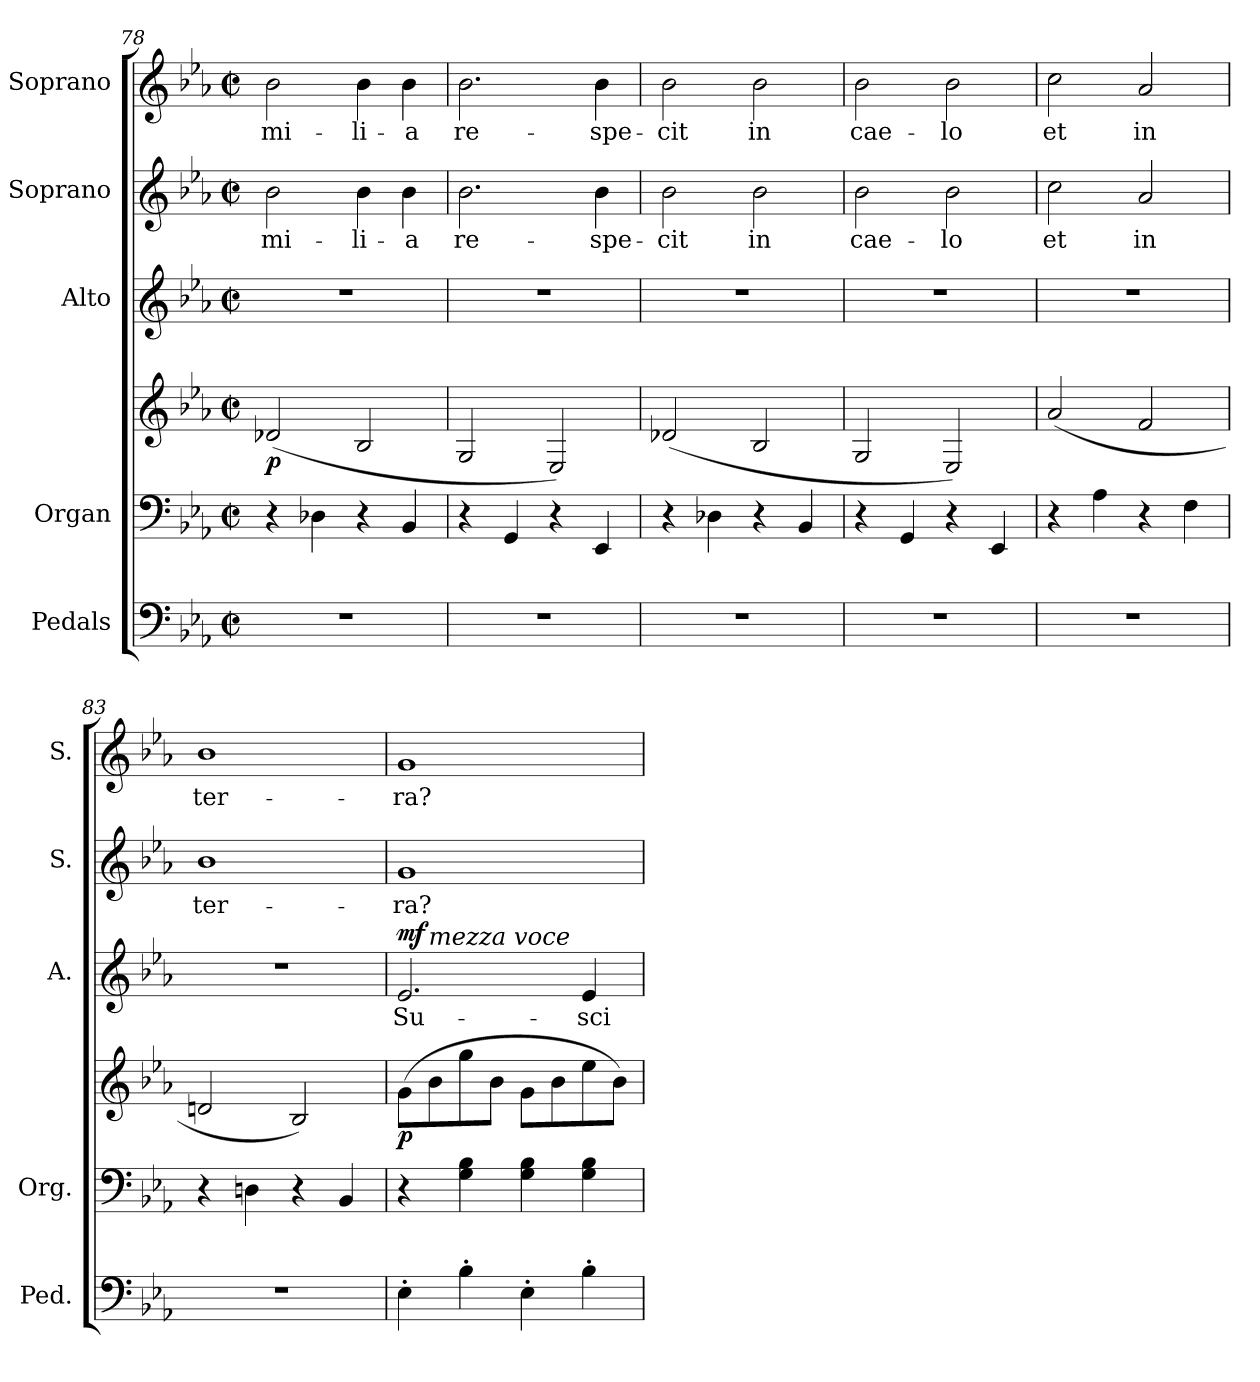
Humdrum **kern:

**kern	**kern	**kern	**dynam	**kern	**text	**dynam	**kern	**text	**kern	**text
*part5	*part4	*part4	*part4	*part3	*part3	*part3	*part2	*part2	*part1	*part1
*staff6	*staff5	*staff4	*staff4/5	*staff3	*staff3	*staff3	*staff2	*staff2	*staff1	*staff1
*I"Pedals	*I"Organ	*	*	*I"Alto	*	*	*I"Soprano	*	*I"Soprano	*
*I'Ped.	*I'Org.	*	*	*I'A.	*	*	*I'S.	*	*I'S.	*
*clefF4	*clefF4	*clefG2	*	*clefG2	*	*	*clefG2	*	*clefG2	*
*k[b-e-a-]	*k[b-e-a-]	*k[b-e-a-]	*	*k[b-e-a-]	*	*	*k[b-e-a-]	*	*k[b-e-a-]	*
*E-:	*E-:	*E-:	*	*E-:	*	*	*E-:	*	*E-:	*
*M2/2	*M2/2	*M2/2	*	*M2/2	*	*	*M2/2	*	*M2/2	*
*met(c|)	*met(c|)	*met(c|)	*	*met(c|)	*	*	*met(c|)	*	*met(c|)	*
=78	=78	=78	=78	=78	=78	=78	=78	=78	=78	=78
!	!	!	!	!	!	!	!	!LO:LY:b:color=#000000	!	!
!	!	!	!	!	!	!	!	!	!	!LO:LY:b:color=#000000
1r	4r	(2d-Xi/	p	1r	.	.	2b-i\	-mi-	2b-i\	-mi-
.	4D-Xi\	.	.	.	.	.	.	.	.	.
!	!	!	!	!	!	!	!	!LO:LY:b:color=#000000	!	!
!	!	!	!	!	!	!	!	!	!	!LO:LY:b:color=#000000
.	4r	2B-i/	.	.	.	.	4b-i\	-li-	4b-i\	-li-
!	!	!	!	!	!	!	!	!LO:LY:b:color=#000000	!	!
!	!	!	!	!	!	!	!	!	!	!LO:LY:b:color=#000000
.	4BB-i/	.	.	.	.	.	4b-i\	-a	4b-i\	-a
!!LO:LB:g=z
=79	=79	=79	=79	=79	=79	=79	=79	=79	=79	=79
!	!	!	!	!	!	!	!	!LO:LY:b:color=#000000	!	!
!	!	!	!	!	!	!	!	!	!	!LO:LY:b:color=#000000
1r	4r	2Gi/	.	1r	.	.	2.b-i\	re-	2.b-i\	re-
.	4GGi/	.	.	.	.	.	.	.	.	.
.	4r	2E-i/)	.	.	.	.	.	.	.	.
!	!	!	!	!	!	!	!	!LO:LY:b:color=#000000	!	!
!	!	!	!	!	!	!	!	!	!	!LO:LY:b:color=#000000
.	4EE-i/	.	.	.	.	.	4b-i\	-spe-	4b-i\	-spe-
=80	=80	=80	=80	=80	=80	=80	=80	=80	=80	=80
!	!	!	!	!	!	!	!	!LO:LY:b:color=#000000	!	!
!	!	!	!	!	!	!	!	!	!	!LO:LY:b:color=#000000
1r	4r	(2d-Xi/	.	1r	.	.	2b-i\	-cit	2b-i\	-cit
.	4D-Xi\	.	.	.	.	.	.	.	.	.
!	!	!	!	!	!	!	!	!LO:LY:b:color=#000000	!	!
!	!	!	!	!	!	!	!	!	!	!LO:LY:b:color=#000000
.	4r	2B-i/	.	.	.	.	2b-i\	in	2b-i\	in
.	4BB-i/	.	.	.	.	.	.	.	.	.
=81	=81	=81	=81	=81	=81	=81	=81	=81	=81	=81
!	!	!	!	!	!	!	!	!LO:LY:b:color=#000000	!	!
!	!	!	!	!	!	!	!	!	!	!LO:LY:b:color=#000000
1r	4r	2Gi/	.	1r	.	.	2b-i\	cae-	2b-i\	cae-
.	4GGi/	.	.	.	.	.	.	.	.	.
!	!	!	!	!	!	!	!	!LO:LY:b:color=#000000	!	!
!	!	!	!	!	!	!	!	!	!	!LO:LY:b:color=#000000
.	4r	2E-i/)	.	.	.	.	2b-i\	-lo	2b-i\	-lo
.	4EE-i/	.	.	.	.	.	.	.	.	.
=82	=82	=82	=82	=82	=82	=82	=82	=82	=82	=82
!	!	!	!	!	!	!	!	!LO:LY:b:color=#000000	!	!
!	!	!	!	!	!	!	!	!	!	!LO:LY:b:color=#000000
1r	4r	(2a-i/	.	1r	.	.	2cci\	et	2cci\	et
.	4A-i\	.	.	.	.	.	.	.	.	.
!	!	!	!	!	!	!	!	!LO:LY:b:color=#000000	!	!
!	!	!	!	!	!	!	!	!	!	!LO:LY:b:color=#000000
.	4r	2fi/	.	.	.	.	2a-i/	in	2a-i/	in
.	4Fi\	.	.	.	.	.	.	.	.	.
=83	=83	=83	=83	=83	=83	=83	=83	=83	=83	=83
!	!	!	!	!	!	!	!	!LO:LY:b:color=#000000	!	!
!	!	!	!	!	!	!	!	!	!	!LO:LY:b:color=#000000
1r	4r	2dni/	.	1r	.	.	1b-i	ter-	1b-i	ter-
.	4Dni\	.	.	.	.	.	.	.	.	.
.	4r	2B-i/)	.	.	.	.	.	.	.	.
.	4BB-i/	.	.	.	.	.	.	.	.	.
=84	=84	=84	=84	=84	=84	=84	=84	=84	=84	=84
!	!	!	!	!	!LO:LY:b:color=#000000	!	!	!	!	!
!	!	!	!	!	!	!	!	!LO:LY:b:color=#000000	!	!
!	!	!	!	!	!	!	!	!	!	!LO:LY:b:color=#000000
*	*	*	*	*^	*	*	*	*	*	*
4E-'i\	4r	(8gi\L	p	2.e-i/	8ryy	Su-	mf	1gi	-ra?	1gi	-ra?
!	!	!	!	!	!LO:TX:a:i:t=mezza voce	!	!	!	!	!	!
.	.	8b-i\	.	.	2..ryy	.	.	.	.	.	.
4B-'i\	4Gi\ 4B-i	8ggi\	.	.	.	.	.	.	.	.	.
.	.	8b-i\J	.	.	.	.	.	.	.	.	.
4E-'i\	4Gi\ 4B-i	8gi\L	.	.	.	.	.	.	.	.	.
.	.	8b-i\	.	.	.	.	.	.	.	.	.
!	!	!	!	!	!	!LO:LY:b:color=#000000	!	!	!	!	!
4B-'i\	4Gi\ 4B-i	8ee-i\	.	4e-i/	.	-sci-	.	.	.	.	.
.	.	8b-i\J)	.	.	.	.	.	.	.	.	.
*	*	*	*	*v	*v	*	*	*	*	*	*
=	=	=	=	=	=	=	=	=	=	=
*-	*-	*-	*-	*-	*-	*-	*-	*-	*-	*-
